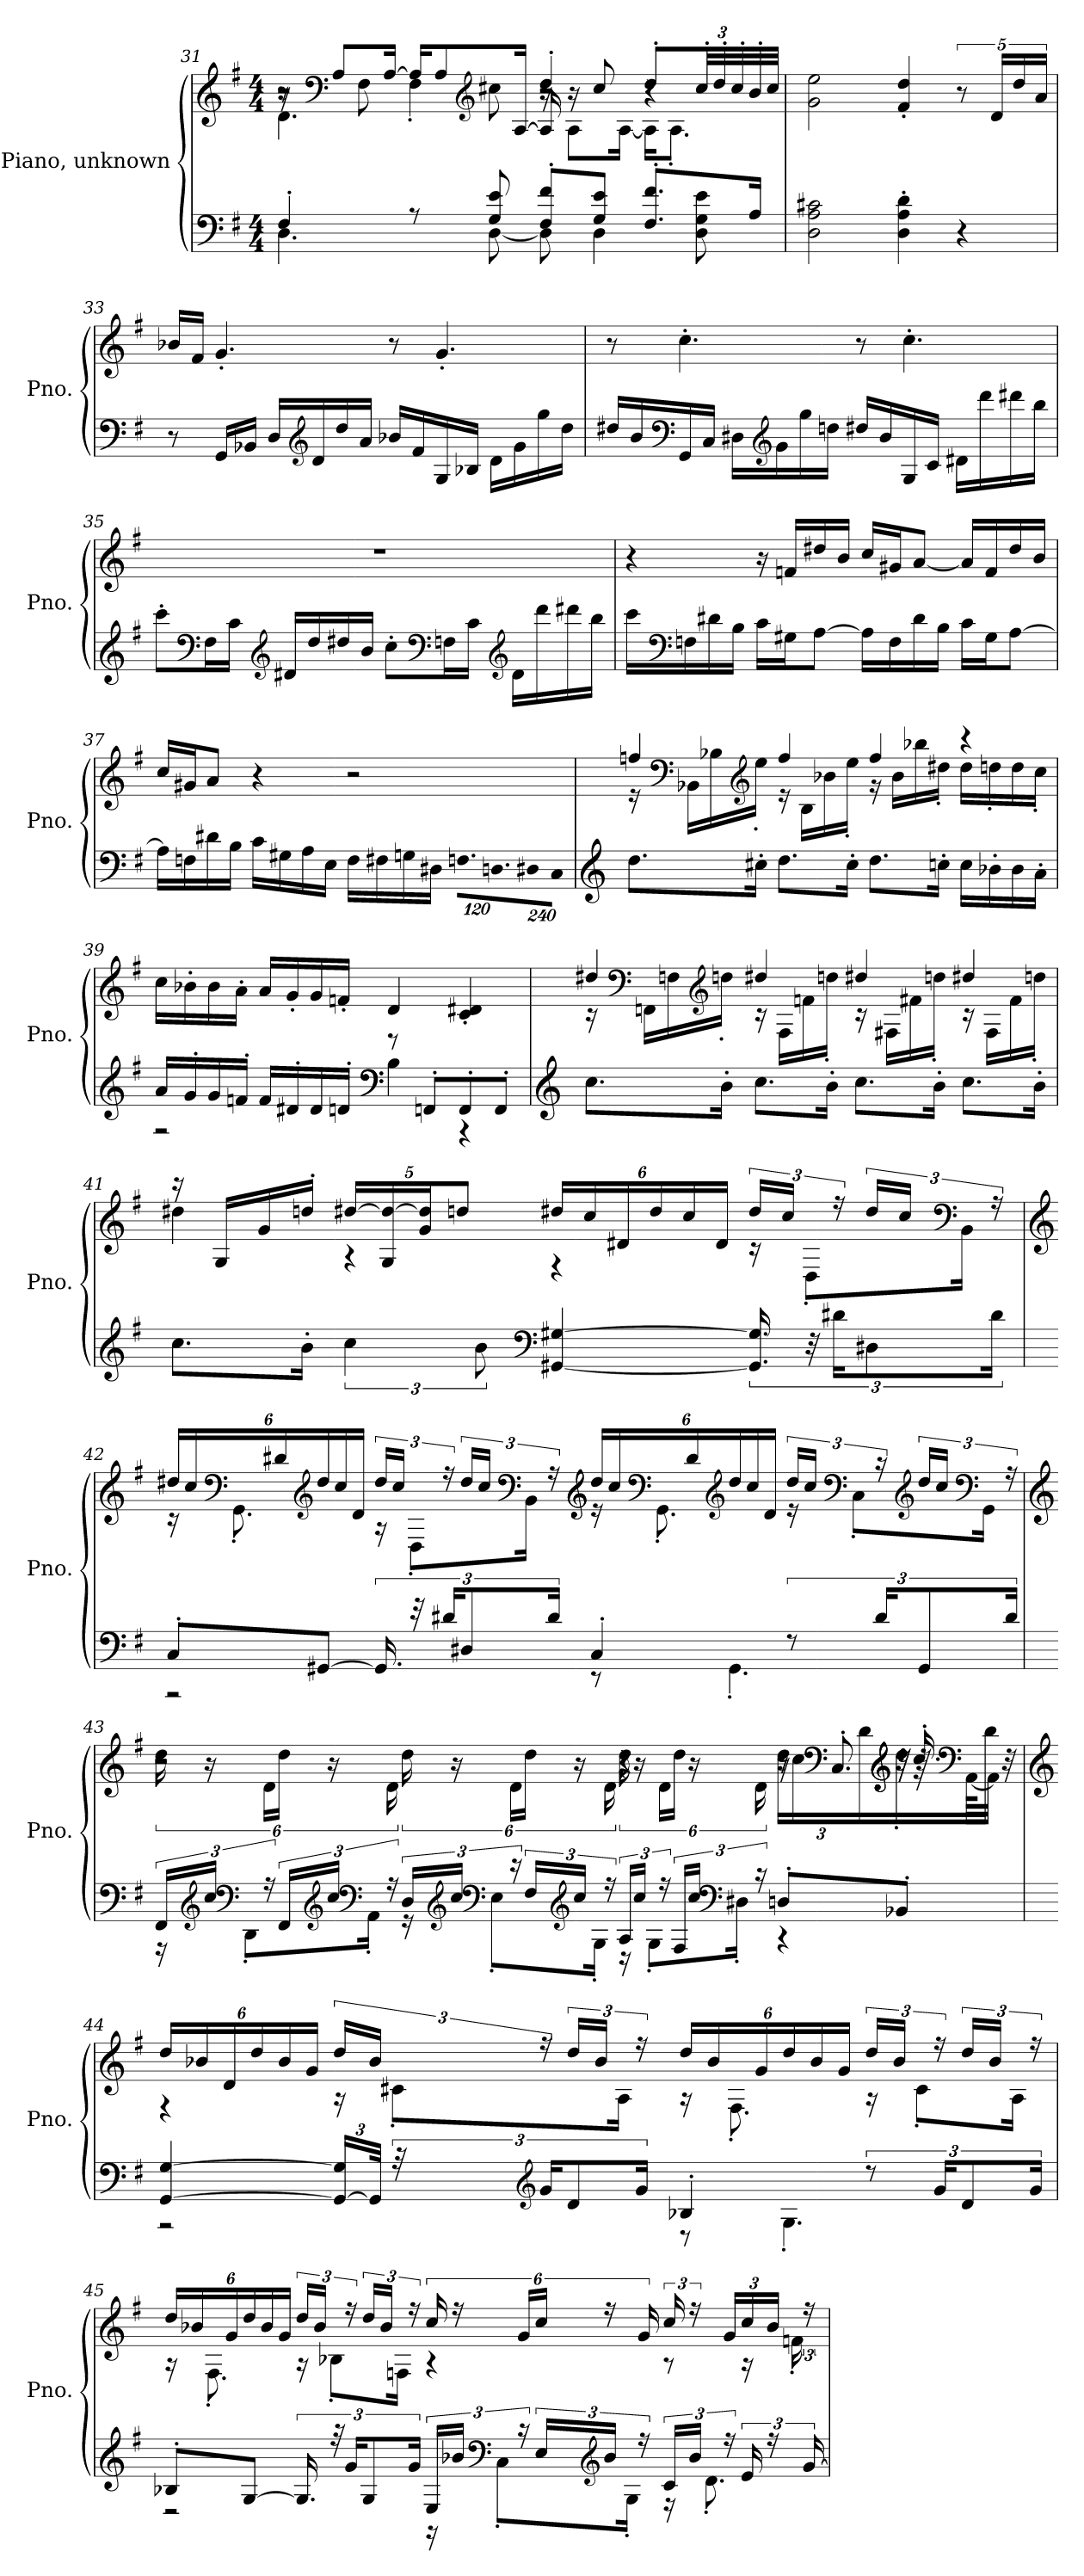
**kern	**kern
*part1	*part1
*staff2	*staff1
*I"Piano, unknown	*
*I'Pno.	*
!!LO:LB:g=z
*clefF4	*clefG2
*k[f#]	*k[f#]
*M4/4	*M4/4
=31	=31
*^	*^
*	*	*	*^
*	*	*	*	*^
4F#'/	4.D\	2r	4.d\	16r	8r
*	*	*clefF4	*	*	*
.	.	.	.	8A/L	.
.	.	.	.	.	8F#\
.	.	.	.	[16A/Jk	.
8r	.	.	.	16A/KL]	4F#'\
.	.	.	.	8A/	.
*	*	*clefG2	*	*	*
8G/ 8e/	[8D\	.	8cc#X\	.	.
.	.	.	.	[16A/Jk	.
8F#/' 8f#/'L	8D\]	4dd'/	16r	16A/]	2r
.	.	.	8A\L	16r	.
8G/ 8e/J	4D\	.	.	8cc#/	.
.	.	.	[16A\Jk	.	.
8.F#/' 8.f#/'L	.	8dd'/L	16A\KL]	4r	.
.	.	.	8.A'\J	.	.
*	*	*Xbrackettup	*	*	*
.	8D\ 8G\ 8e\	48cc#'/LL	.	.	.
.	.	48dd'/	.	.	.
.	.	48cc#'/	.	.	.
16A/Jk	.	32b'/	.	.	.
.	.	32cc#/JJJ	.	.	.
*v	*v	*	*	*	*
*	*v	*v	*v	*v
=32	=32
2D\ 2A\ 2c#X\	2g\ 2ee\
4D\' 4A\' 4d\'	4f#/' 4dd/'
*	*brackettup
4r	10r
.	20d/LL
.	20dd/
.	20a/JJ
!!LO:LB:g=z
=33	=33
8r	16b-X/LL
.	16f#/JJ
16GG/LL	4.g'/
16BB-X/JJ	.
16D/LL	.
*clefG2	*
16d/	.
16dd/	.
16a/JJ	.
16b-X/LL	8r
16f#/	.
16G/	4.g'/
16B-X/JJ	.
16d\LL	.
16g\	.
16gg\	.
16dd\JJ	.
=34	=34
16dd#X/LL	8r
16b/	.
*clefF4	*
16GG/	4.cc'\
16C/JJ	.
16D#X\LL	.
*clefG2	*
16g\	.
16gg\	.
16ddn\JJ	.
16dd#X/LL	8r
16b/	.
16G/	4.cc'\
16c/JJ	.
16d#X\LL	.
16ddd\	.
16ddd#X\	.
16bb\JJ	.
!!LO:LB:g=z
=35	=35
8ccc'\L	1r
*clefF4	*
16F#\L	.
16c\JJ	.
*clefG2	*
16d#X/LL	.
16dd/	.
16dd#X/	.
16b/JJ	.
8cc'\L	.
*clefF4	*
16Fn\L	.
16c\JJ	.
*clefG2	*
16d#\LL	.
16ddd\	.
16ddd#X\	.
16bb\JJ	.
=36	=36
16ccc\LL	4r
*clefF4	*
16Fn\	.
16d#X\	.
16B\JJ	.
16c\LL	16r
16G#X\J	16fn/LL
[8A\J	16dd#X/
.	16b/JJ
16A\LL]	16cc/LL
16F\	16g#X/J
16d#\	[8a/J
16B\JJ	.
16c\LL	16a/LL]
16G#\J	16f/
[8A\J	16dd#/
.	16b/JJ
!!LO:PB:g=z
=37	=37
16A\LL]	16cc/LL
16Fn\	16g#X/J
16d#X\	8a/J
16B\JJ	.
16c\LL	4r
16G#X\	.
16A\	.
16E\JJ	.
16F\LL	2r
16F#X\	.
16Gn\	.
16D#X\JJ	.
*Xbrackettup	*
!LO:N:vis=32.	!
1920%103Fn\LLL	.
!LO:N:vis=32.	!
1920%103Dn\J	.
!LO:N:vis=16	!
1920%137D#X\	.
!LO:N:vis=16	!
1920%137C\JJ	.
!!LO:LB:g=z
=38	=38
*clefG2	*
*	*^
8.dd\L	4ffn/	16r
*	*clefF4	*
.	.	16BB-X\LL
.	.	16B-X\
*	*clefG2	*
16cc#X'\Jk	.	16ee'\JJ
8.dd\L	4ff/	16r
.	.	16B-\LL
.	.	16b-X\
16cc#'\Jk	.	16ee'\JJ
8.dd\L	4ff/	16r
.	.	16b-\LL
.	.	16bb-X\
16ccn'\Jk	.	16dd#X'\JJ
16cc\LL	4r	16dd#\LL
16b-X'\	.	16ddn'\
16b-\	.	16dd\
16a'\JJ	.	16cc'\JJ
*	*v	*v
=39	=39
*^	*
16a/LL	2r	16cc\LL
16g'/	.	16b-X'\
16g/	.	16b-\
16fn'/JJ	.	16a'\JJ
16f/LL	.	16a/LL
16d#X'/	.	16g'/
16d#/	.	16g/
16dn'/JJ	.	16fn'/JJ
*clefF4	*	*
8r	4B\	4d/
8FFn'/L	.	.
8FF'/	4r	4c/' 4d#X/'
8FF'/J	.	.
*v	*v	*
!!LO:LB:g=z
=40	=40
*clefG2	*
*	*^
8.cc\L	4dd#X/	16r
*	*clefF4	*
.	.	16FFn\LL
.	.	16Fn\
*	*clefG2	*
16b'\Jk	.	16ddn'\JJ
8.cc\L	4dd#X/	16r
.	.	16F\LL
.	.	16fn\
16b'\Jk	.	16ddn'\JJ
8.cc\L	4dd#X/	16r
.	.	16F#X\LL
.	.	16f#X\
16b'\Jk	.	16ddn'\JJ
8.cc\L	4dd#X/	16r
.	.	16F#\LL
.	.	16f#\
16b'\Jk	.	16ddn'\JJ
!!LO:LB:g=z	!!
=41	=41	=41
8.cc\L	16r	4dd#X\
.	16G/LL	.
.	16g/	.
16b'\Jk	16ddn'/JJ	.
*brackettup	*Xbrackettup	*
6cc\	[20dd#X/LL	4r
.	20G/ 20dd#/_	.
.	20g/ 20dd#/]J	.
.	10ddn/J	.
12b\	.	.
*clefF4	*	*
[4GG#X/ [4G#X/	24dd#X/LL	4r
.	24cc/	.
.	24d#X/	.
.	24dd#/	.
.	24cc/	.
.	24d#/JJ	.
*	*brackettup	*
24.GG#/] 24.G#/]	24dd#/LL	16r
.	24cc/JJ	.
48r	.	8D'\L
24d#X\KL	24r	.
*Xbrackettup	*	*
12D#X\	24dd#/LL	.
.	24cc/JJ	.
*	*clefF4	*
.	.	16BB\Jk
24d#\Jk	24r	.
!!LO:LB:g=z	!!
=42	=42	=42
*	*clefG2	*
*^	*	*
*	*	*Xbrackettup	*
8C'/L	2r	24dd#X/LL	16r
.	.	24cc/	.
*	*	*clefF4	*
.	.	.	8.GG'\
.	.	24d#X/	.
*	*	*clefG2	*
[8GG#X/J	.	24dd#/	.
.	.	24cc/	.
.	.	24d#/JJ	.
*brackettup	*	*brackettup	*
24.GG#/]	.	24dd#/LL	16r
.	.	24cc/JJ	.
48r	.	.	8D'\L
24d#X/KL	.	24r	.
*Xbrackettup	*	*	*
12D#X/	.	24dd#/LL	.
.	.	24cc/JJ	.
*	*	*clefF4	*
.	.	.	16BB\Jk
24d#/Jk	.	24r	.
*	*	*clefG2	*
*	*	*Xbrackettup	*
4C'/	8r	24dd#/LL	16r
.	.	24cc/	.
*	*	*clefF4	*
.	.	.	8.GG'\
.	.	24d#/	.
*	*	*clefG2	*
.	4.GG#'\	24dd#/	.
.	.	24cc/	.
.	.	24d#/JJ	.
*brackettup	*	*brackettup	*
12r	.	24dd#/LL	16r
.	.	24cc/JJ	.
*	*	*clefF4	*
.	.	.	8C'\L
24d#/KL	.	24r	.
*	*	*clefG2	*
*Xbrackettup	*	*	*
12GG#/	.	24dd#/LL	.
.	.	24cc/JJ	.
*	*	*clefF4	*
.	.	.	16GG\Jk
24d#/Jk	.	24r	.
*	*	*v	*v
!!LO:LB:g=z
=43	=43	=43
*	*	*clefG2
*brackettup	*	*
*	*	*^
*	*	*	*^
*	*	*	*	*^
24FF#/LL	16r	2r	24dd\	2r	2r
*clefG2	*	*	*	*	*
24cc/JJ	.	.	24r	.	.
*clefF4	*	*	*	*	*
.	8DD'\L	.	.	.	.
24r	.	.	24d\LL	.	.
24FF#/LL	.	.	24dd\JJ	.	.
*clefG2	*	*	*	*	*
24cc/JJ	.	.	24r	.	.
*clefF4	*	*	*	*	*
.	16AA'\Jk	.	.	.	.
24r	.	.	24d\	.	.
24D/LL	16r	.	24dd\	.	.
*clefG2	*	*	*	*	*
24cc/JJ	.	.	24r	.	.
*clefF4	*	*	*	*	*
.	8E'\L	.	.	.	.
24r	.	.	24d\LL	.	.
24F#/LL	.	.	24dd\JJ	.	.
*clefG2	*	*	*	*	*
24cc/JJ	.	.	24r	.	.
.	16G'\Jk	.	.	.	.
24r	.	.	24d\	.	.
24A/LL	16r	4r	24dd\	4r	4r
24cc/JJ	.	.	24r	.	.
.	8G'\L	.	.	.	.
24r	.	.	24d\LL	.	.
24F#/LL	.	.	24dd\JJ	.	.
24cc/JJ	.	.	24r	.	.
*clefF4	*	*	*	*	*
.	16D#X'\Jk	.	.	.	.
24r	.	.	24d\	.	.
*	*	*	*Xbrackettup	*	*
8Dn'/L	4r	8r	24dd\LL	16r	8r
.	.	.	24cc\	.	.
*	*	*clefF4	*	*	*
.	.	.	.	8.C'/	.
.	.	.	24d\	.	.
*	*	*clefG2	*	*	*
8BB-X'/J	.	32r	16dd'\	.	32r
.	.	16.cc'/	.	.	64r
*	*	*clefF4	*	*	*
.	.	.	.	.	[64AA\KLLL
.	.	.	16d\JJ	.	32AA\JJJ]
.	.	.	.	.	32r
*	*	*v	*v	*v	*v
!!LO:PB:g=z
=44	=44	=44
*	*	*clefG2
*	*	*^
[4GG/ [4G/	2r	24dd/LL	4r
.	.	24b-X/	.
.	.	24d/	.
.	.	24dd/	.
.	.	24b-/	.
.	.	24g/JJ	.
*	*	*brackettup	*
24GG/_ 24G/]LL	.	24dd/LL	16r
48GG/JJk]	.	24b-/JJ	.
48r	.	.	8c#X'\L
*clefG2	*	*	*
24g/KL	.	24r	.
*Xbrackettup	*	*	*
12d/	.	24dd/LL	.
.	.	24b-/JJ	.
.	.	.	16A\Jk
24g/Jk	.	24r	.
*	*	*Xbrackettup	*
4B-X'/	8r	24dd/LL	16r
.	.	24b-/	.
.	.	.	8.F#'\
.	.	24g/	.
.	4.G'\	24dd/	.
.	.	24b-/	.
.	.	24g/JJ	.
*brackettup	*	*brackettup	*
12r	.	24dd/LL	16r
.	.	24b-/JJ	.
.	.	.	8c#'\L
24g/KL	.	24r	.
*Xbrackettup	*	*	*
12d/	.	24dd/LL	.
.	.	24b-/JJ	.
.	.	.	16A\Jk
24g/Jk	.	24r	.
!!LO:LB:g=z	!!
=45	=45	=45	=45
*	*	*Xbrackettup	*
8B-X'/L	2r	24dd/LL	16r
.	.	24b-X/	.
.	.	.	8.F#'\
.	.	24g/	.
[8G/J	.	24dd/	.
.	.	24b-/	.
.	.	24g/JJ	.
*brackettup	*	*brackettup	*
24.G/]	.	24dd/LL	16r
.	.	24b-/JJ	.
48r	.	.	8B-X'\L
24g/KL	.	24r	.
*Xbrackettup	*	*	*
12G/	.	24dd/LL	.
.	.	24b-/JJ	.
.	.	.	16Fn\Jk
24g/Jk	.	24r	.
*brackettup	*	*	*
24E/LL	16r	24cc/	4r
24b-X/JJ	.	24r	.
*clefF4	*	*	*
.	8C'\L	.	.
24r	.	24g/LL	.
24E/LL	.	24cc/JJ	.
*clefG2	*	*	*
24b-/JJ	.	24r	.
.	16G'\Jk	.	.
24r	.	24g/	.
24c/LL	16r	24cc/	8r
24b-/JJ	.	24r	.
.	8.d'\	.	.
24r	.	24g/LL	.
24e/	.	24cc/	16r
24r	.	24b-/JJ	.
.	.	.	16fn'\
[24g/	.	24r	.
*v	*v	*	*
*	*v	*v
=	=
*-	*-
